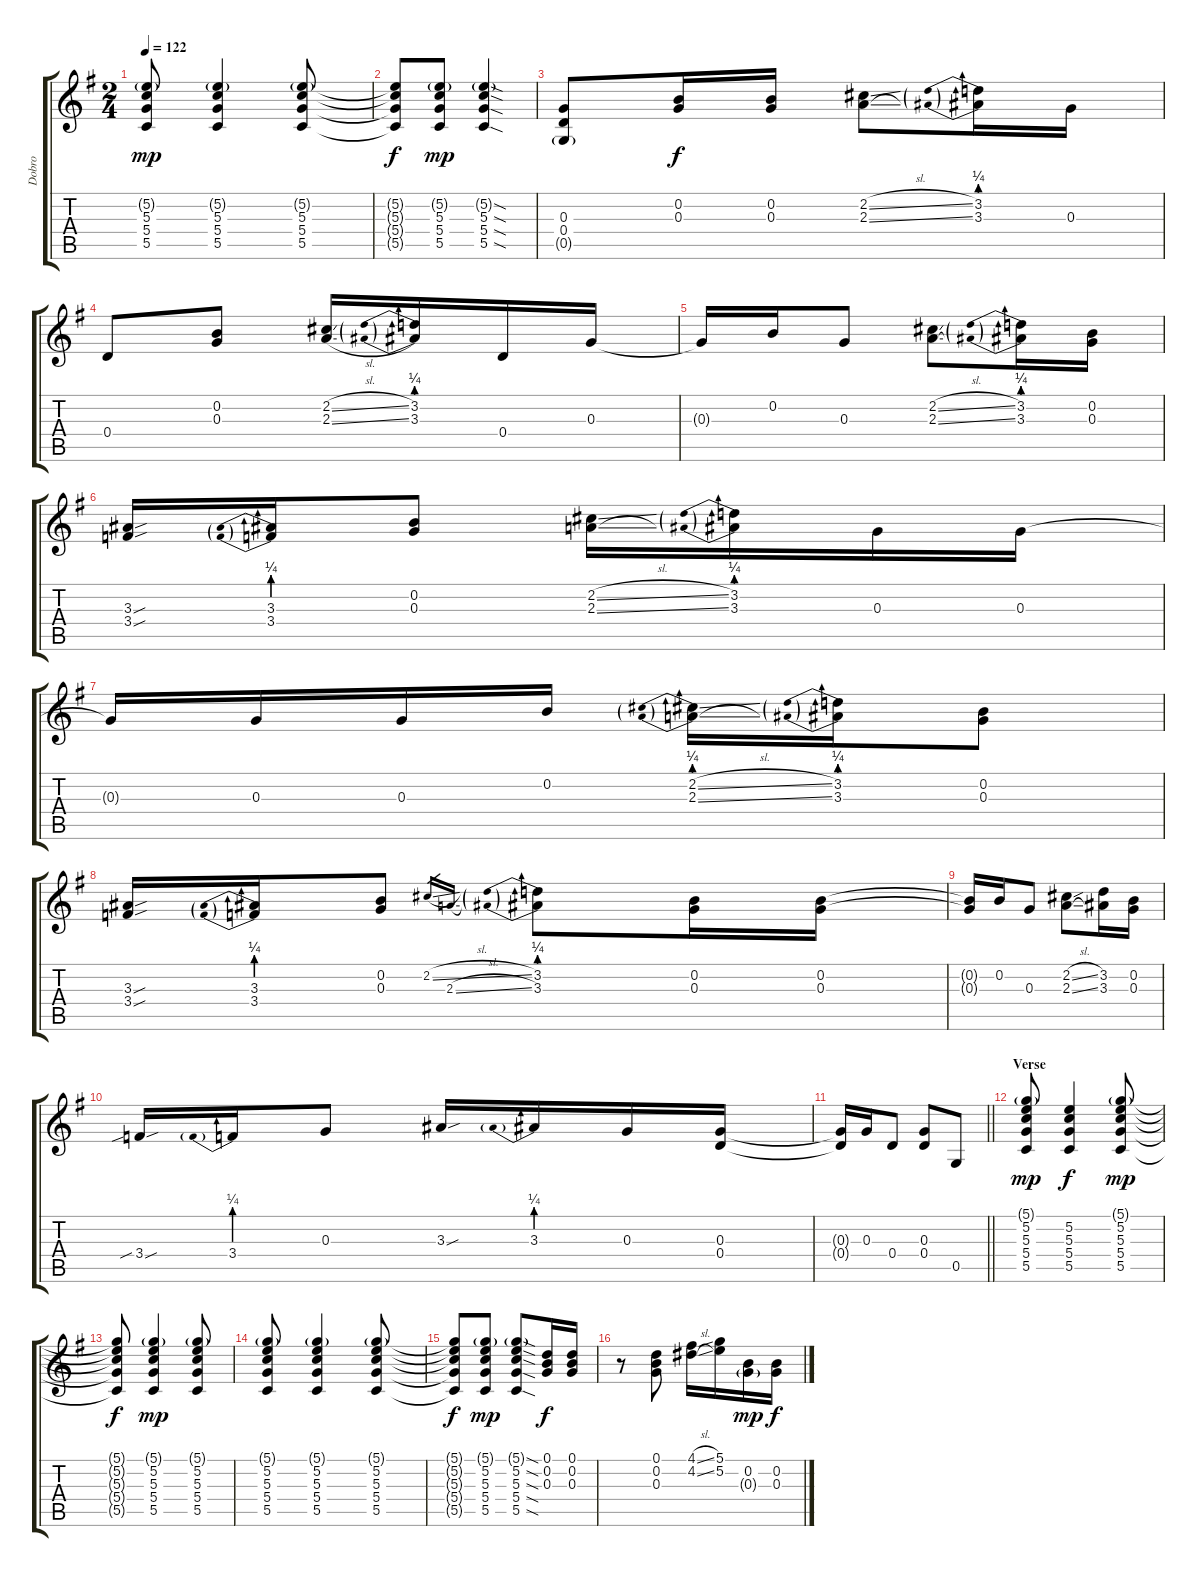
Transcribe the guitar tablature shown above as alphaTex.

\track ("Dobro" "Dobro") {instrument acousticguitarsteel}
\staff {score tabs}
\tuning (D4 B3 G3 D3 G2 D2) {hide}
\ts (2 4)
\tempo 122
\clef g2
\ks g
(5.2{g} 5.3 5.4 5.5).8{dy mp} (5.2{g} 5.3 5.4 5.5).4 (5.2{g} 5.3 5.4 5.5).8 |
(5.2{t} 5.3{t} 5.4{t} 5.5{t}).8{dy f} (5.2{g} 5.3 5.4 5.5).8{dy mp} (5.2{sod g} 5.3{sod} 5.4{sod} 5.5{sod}).4 |
(0.3 0.4 0.5{g}).8 (0.2 0.3).16{dy f} (0.2 0.3).16 (2.2{sl} 2.3{sl}).8 (3.2{be (prebend 0 1 60 1)} 3.3{be (prebend 0 1 60 1)}).16 0.3.16 |
0.4.8 (0.2 0.3).8 (2.2{sl} 2.3{sl}).16 (3.2{be (prebend 0 1 60 1)} 3.3{be (prebend 0 1 60 1)}).16 0.4.16 0.3.16 |
0.3{t}.16 0.2.16 0.3.8 (2.2{sl} 2.3{sl}).8 (3.2{be (prebend 0 1 60 1)} 3.3{be (prebend 0 1 60 1)}).16 (0.2 0.3).16 |
(3.3{sou} 3.4{sou}).16 (3.3{be (prebend 0 1 60 1)} 3.4{be (prebend 0 1 60 1)}).16 (0.2 0.3).8 (2.2{sl} 2.3{sl}).16 (3.2{be (prebend 0 1 60 1)} 3.3{be (prebend 0 1 60 1)}).16 0.3.16 0.3.16 |
0.3{t}.16 0.3.16 0.3.16 0.2.16 (2.2{be (prebend 0 1 60 1) sl} 2.3{be (prebend 0 1 60 1) sl}).16 (3.2{be (prebend 0 1 60 1)} 3.3{be (prebend 0 1 60 1)}).16 (0.2 0.3).8 |
(3.3{sou} 3.4{sou}).16 (3.3{be (prebend 0 1 60 1)} 3.4{be (prebend 0 1 60 1)}).16 (0.2 0.3).8 2.2{sl}.16{gr} 2.3{sl}.16{gr} (3.2{be (prebend 0 1 60 1)} 3.3{be (prebend 0 1 60 1)}).8 (0.2 0.3).16 (0.2 0.3).16 |
(0.2{t} 0.3{t}).16 0.2.16 0.3.8 (2.2{sl} 2.3{sl}).8 (3.2 3.3).16 (0.2 0.3).16 |
3.4{sib sou}.16 3.4{be (prebend 0 1 60 1)}.16 0.3.8 3.3{sou}.16 3.3{be (prebend 0 1 60 1)}.16 0.3.16 (0.3 0.4).16 |
\barLineRight lightlight
(0.3{t} 0.4{t}).16 0.3.16 0.4.8 (0.3 0.4).8 0.5.8 |
\section ("" "Verse")
(5.1{g} 5.2 5.3 5.4 5.5).8{dy mp} (5.2 5.3 5.4 5.5).4{dy f} (5.1{g} 5.2 5.3 5.4 5.5).8{dy mp} |
(5.1{t} 5.2{t} 5.3{t} 5.4{t} 5.5{t}).8{dy f} (5.1{g} 5.2 5.3 5.4 5.5).4{dy mp} (5.1{g} 5.2 5.3 5.4 5.5).8 |
(5.1{g} 5.2 5.3 5.4 5.5).8 (5.1{g} 5.2 5.3 5.4 5.5).4 (5.1{g} 5.2 5.3 5.4 5.5).8 |
(5.1{t} 5.2{t} 5.3{t} 5.4{t} 5.5{t}).8{dy f} (5.1{g} 5.2 5.3 5.4 5.5).8{dy mp} (5.1{sod g} 5.2{sod} 5.3{sod} 5.4{sod} 5.5{sod}).8 (0.1 0.2 0.3).16{dy f} (0.1 0.2 0.3).16 |
r.8 (0.1 0.2 0.3).8 (4.1{sl} 4.2{sl}).16 (5.1 5.2).16 (0.2 0.3{g}).16{dy mp} (0.2 0.3).16{dy f}
